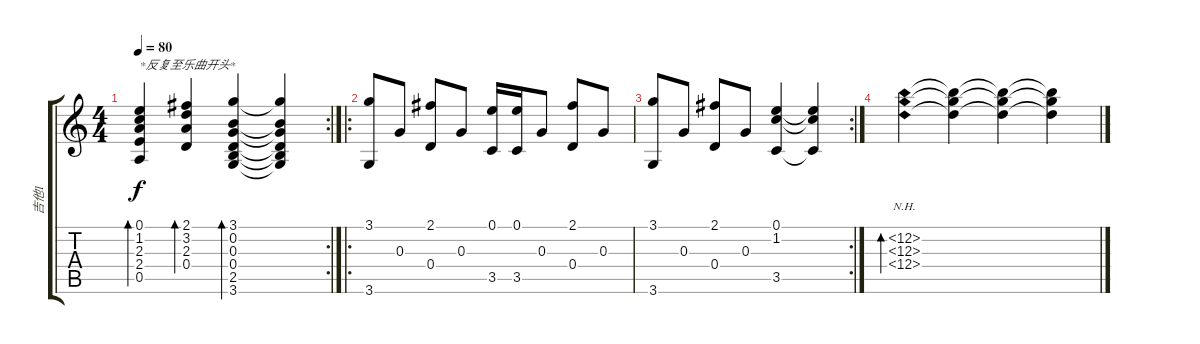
\track ("吉他1" "吉他1") {instrument acousticguitarnylon}
\staff {score tabs}
\tuning (E4 B3 G3 D3 A2 E2) {hide}
\rc 2
\ts (4 4)
\tempo 80
\clef g2
\ks c
(0.1 1.2 2.3 2.4 0.5).4{bd 60 txt "*反复至乐曲开头*" dy f} (2.1 3.2 2.3 0.4).4{bd 120} (3.1 0.2 0.3 0.4 2.5 3.6).4{bd 120} (3.1{t} 0.2{t} 0.3{t} 0.4{t} 2.5{t} 3.6{t}).4 |
\ro
(3.1 3.6).8 0.3.8 (2.1 0.4).8 0.3.8 (0.1 3.5).16 (0.1 3.5).16 0.3.8 (2.1 0.4).8 0.3.8 |
\rc 2
(3.1 3.6).8 0.3.8 (2.1 0.4).8 0.3.8 (0.1 1.2 3.5).4 (0.1{t} 1.2{t} 3.5{t}).4 |
(12.2{nh} 12.3{nh} 12.4{nh}).4{bd 30} (12.2{t} 12.3{t} 12.4{t}).4 (12.2{t} 12.3{t} 12.4{t}).4 (12.2{t} 12.3{t} 12.4{t}).4
